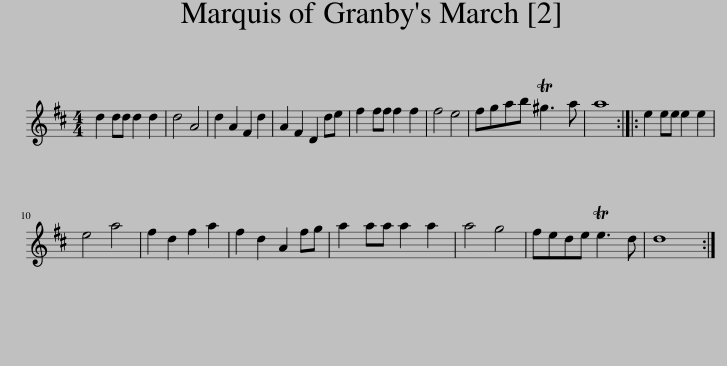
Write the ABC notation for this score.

X:1
L:1/8
M:4/4
I:linebreak $
K:D
V:1 treble
V:1
 d2 dd d2 d2 | d4 A4 | d2 A2 F2 d2 | A2 F2 D2 de | f2 ff f2 f2 | %5
 f4 e4 | fgab T^g3 a | a8 :: e2 ee e2 e2 |$ e4 a4 | %10
 f2 d2 f2 a2 | f2 d2 A2 fg | a2 aa a2 a2 | a4 g4 | fede Te3 d | %15
 d8 :| %16
